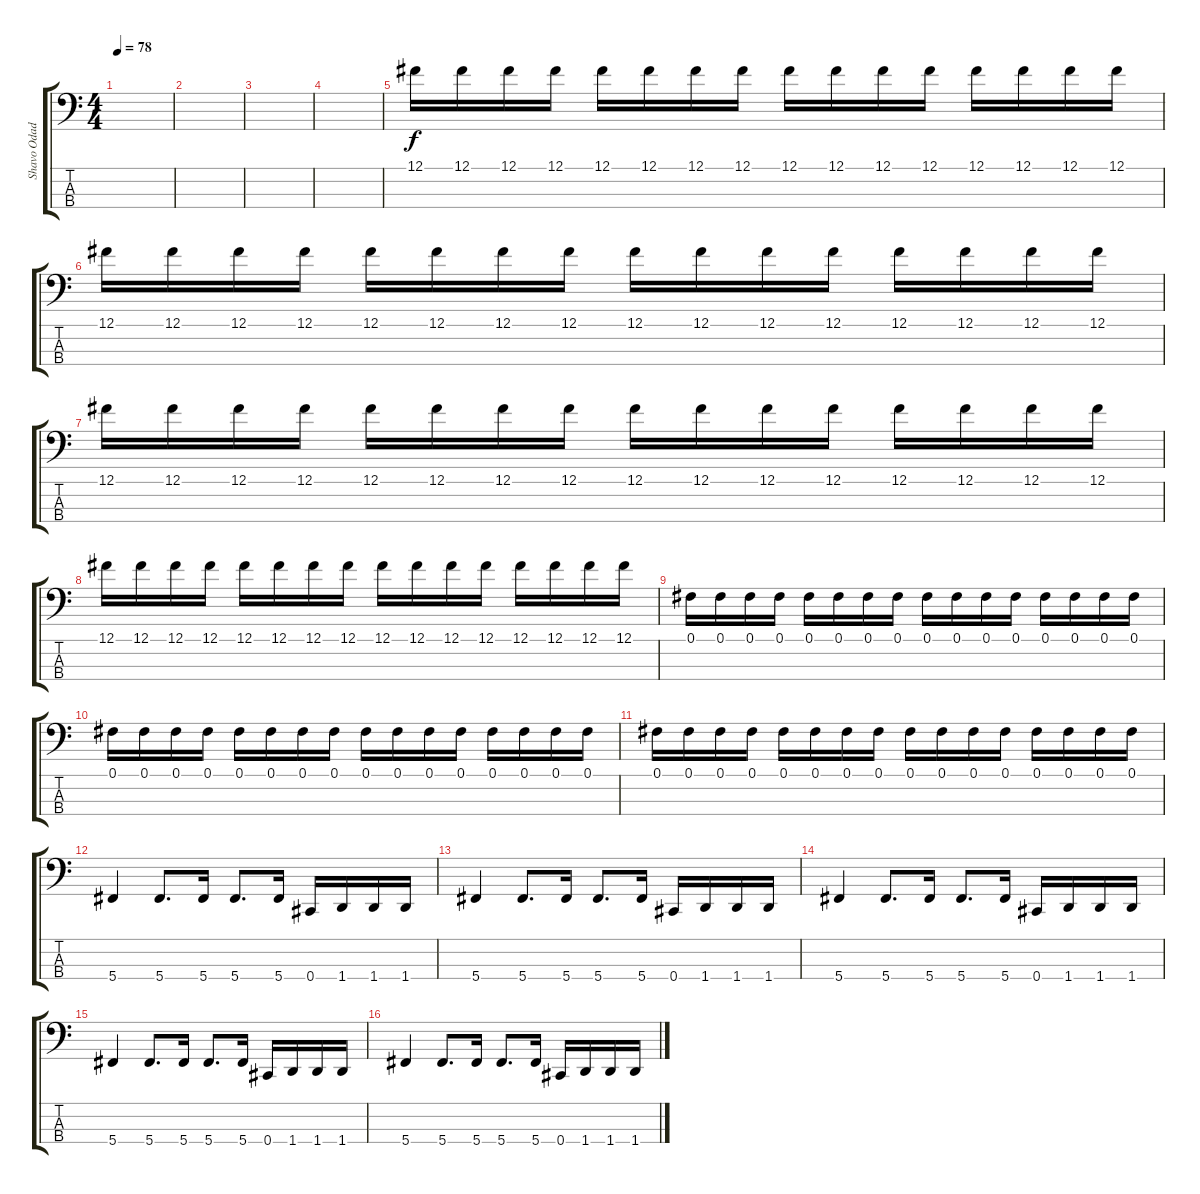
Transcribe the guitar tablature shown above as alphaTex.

\track ("Shavo Odadjian (Bass)" "Shavo Odad") {instrument electricbassfinger}
\staff {score tabs}
\tuning (Gb2 Db2 Ab1 Db1) {hide}
\ts (4 4)
\tempo 78
\clef f4
\ks c
|
|
|
|
12.1.16{volume 9} 12.1.16 12.1.16 12.1.16 12.1.16 12.1.16 12.1.16 12.1.16 12.1.16 12.1.16 12.1.16 12.1.16 12.1.16 12.1.16 12.1.16 12.1.16 |
12.1.16 12.1.16 12.1.16 12.1.16 12.1.16 12.1.16 12.1.16 12.1.16 12.1.16 12.1.16 12.1.16 12.1.16 12.1.16 12.1.16 12.1.16 12.1.16 |
12.1.16 12.1.16 12.1.16 12.1.16 12.1.16 12.1.16 12.1.16 12.1.16 12.1.16 12.1.16 12.1.16 12.1.16 12.1.16 12.1.16 12.1.16 12.1.16 |
12.1.16 12.1.16 12.1.16 12.1.16 12.1.16 12.1.16 12.1.16 12.1.16 12.1.16 12.1.16 12.1.16 12.1.16 12.1.16 12.1.16 12.1.16 12.1.16 |
0.1.16 0.1.16 0.1.16 0.1.16 0.1.16 0.1.16 0.1.16 0.1.16 0.1.16 0.1.16 0.1.16 0.1.16 0.1.16 0.1.16 0.1.16 0.1.16 |
0.1.16 0.1.16 0.1.16 0.1.16 0.1.16 0.1.16 0.1.16 0.1.16 0.1.16 0.1.16 0.1.16 0.1.16 0.1.16 0.1.16 0.1.16 0.1.16 |
0.1.16 0.1.16 0.1.16 0.1.16 0.1.16 0.1.16 0.1.16 0.1.16 0.1.16 0.1.16 0.1.16 0.1.16 0.1.16 0.1.16 0.1.16 0.1.16 |
5.4.4{volume 11 instrument electricbassfinger} 5.4.8{d} 5.4.16 5.4.8{d} 5.4.16 0.4.16 1.4.16 1.4.16 1.4.16 |
5.4.4 5.4.8{d} 5.4.16 5.4.8{d} 5.4.16 0.4.16 1.4.16 1.4.16 1.4.16 |
5.4.4 5.4.8{d} 5.4.16 5.4.8{d} 5.4.16 0.4.16 1.4.16 1.4.16 1.4.16 |
5.4.4 5.4.8{d} 5.4.16 5.4.8{d} 5.4.16 0.4.16 1.4.16 1.4.16 1.4.16 |
5.4.4 5.4.8{d} 5.4.16 5.4.8{d} 5.4.16 0.4.16 1.4.16 1.4.16 1.4.16
